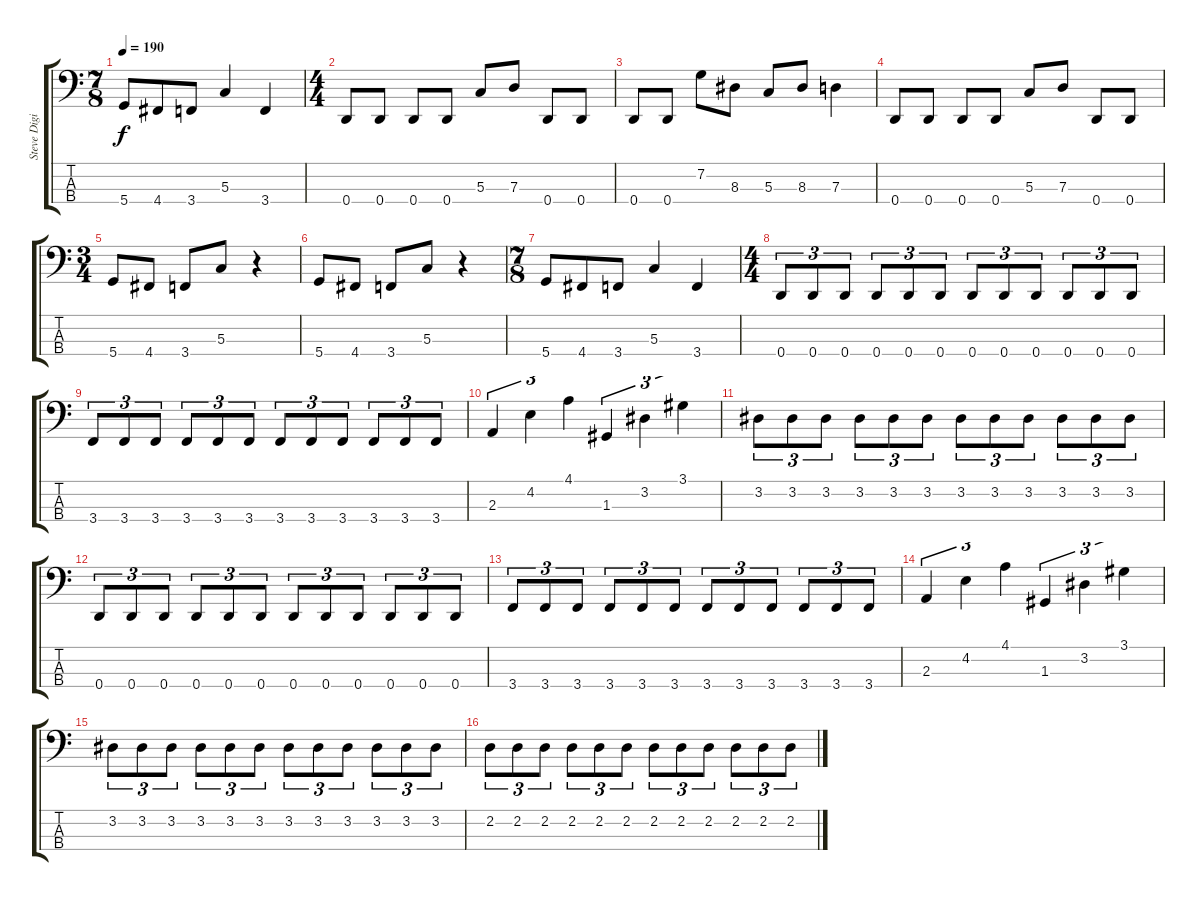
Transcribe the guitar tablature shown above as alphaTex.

\track ("Steve Digiorgio" "Steve Digi") {instrument fretlessbass}
\staff {score tabs}
\tuning (F2 C2 G1 D1) {hide}
\ts (7 8)
\tempo 190
\clef f4
\ks c
5.4.8{dy f} 4.4.8 3.4.8 5.3.4 3.4.4 |
\ts (4 4)
0.4.8 0.4.8 0.4.8 0.4.8 5.3.8 7.3.8 0.4.8 0.4.8 |
0.4.8 0.4.8 7.2.8 8.3.8 5.3.8 8.3.8 7.3.4 |
0.4.8 0.4.8 0.4.8 0.4.8 5.3.8 7.3.8 0.4.8 0.4.8 |
\ts (3 4)
5.4.8 4.4.8 3.4.8 5.3.8 r.4 |
5.4.8 4.4.8 3.4.8 5.3.8 r.4 |
\ts (7 8)
5.4.8 4.4.8 3.4.8 5.3.4 3.4.4 |
\ts (4 4)
0.4.8{tu (3 2)} 0.4.8{tu (3 2)} 0.4.8{tu (3 2)} 0.4.8{tu (3 2)} 0.4.8{tu (3 2)} 0.4.8{tu (3 2)} 0.4.8{tu (3 2)} 0.4.8{tu (3 2)} 0.4.8{tu (3 2)} 0.4.8{tu (3 2)} 0.4.8{tu (3 2)} 0.4.8{tu (3 2)} |
3.4.8{tu (3 2)} 3.4.8{tu (3 2)} 3.4.8{tu (3 2)} 3.4.8{tu (3 2)} 3.4.8{tu (3 2)} 3.4.8{tu (3 2)} 3.4.8{tu (3 2)} 3.4.8{tu (3 2)} 3.4.8{tu (3 2)} 3.4.8{tu (3 2)} 3.4.8{tu (3 2)} 3.4.8{tu (3 2)} |
2.3.4{tu (3 2)} 4.2.4{tu (3 2)} 4.1.4{tu (3 2)} 1.3.4{tu (3 2)} 3.2.4{tu (3 2)} 3.1.4{tu (3 2)} |
3.2.8{tu (3 2)} 3.2.8{tu (3 2)} 3.2.8{tu (3 2)} 3.2.8{tu (3 2)} 3.2.8{tu (3 2)} 3.2.8{tu (3 2)} 3.2.8{tu (3 2)} 3.2.8{tu (3 2)} 3.2.8{tu (3 2)} 3.2.8{tu (3 2)} 3.2.8{tu (3 2)} 3.2.8{tu (3 2)} |
0.4.8{tu (3 2)} 0.4.8{tu (3 2)} 0.4.8{tu (3 2)} 0.4.8{tu (3 2)} 0.4.8{tu (3 2)} 0.4.8{tu (3 2)} 0.4.8{tu (3 2)} 0.4.8{tu (3 2)} 0.4.8{tu (3 2)} 0.4.8{tu (3 2)} 0.4.8{tu (3 2)} 0.4.8{tu (3 2)} |
3.4.8{tu (3 2)} 3.4.8{tu (3 2)} 3.4.8{tu (3 2)} 3.4.8{tu (3 2)} 3.4.8{tu (3 2)} 3.4.8{tu (3 2)} 3.4.8{tu (3 2)} 3.4.8{tu (3 2)} 3.4.8{tu (3 2)} 3.4.8{tu (3 2)} 3.4.8{tu (3 2)} 3.4.8{tu (3 2)} |
2.3.4{tu (3 2)} 4.2.4{tu (3 2)} 4.1.4{tu (3 2)} 1.3.4{tu (3 2)} 3.2.4{tu (3 2)} 3.1.4{tu (3 2)} |
3.2.8{tu (3 2)} 3.2.8{tu (3 2)} 3.2.8{tu (3 2)} 3.2.8{tu (3 2)} 3.2.8{tu (3 2)} 3.2.8{tu (3 2)} 3.2.8{tu (3 2)} 3.2.8{tu (3 2)} 3.2.8{tu (3 2)} 3.2.8{tu (3 2)} 3.2.8{tu (3 2)} 3.2.8{tu (3 2)} |
2.2.8{tu (3 2)} 2.2.8{tu (3 2)} 2.2.8{tu (3 2)} 2.2.8{tu (3 2)} 2.2.8{tu (3 2)} 2.2.8{tu (3 2)} 2.2.8{tu (3 2)} 2.2.8{tu (3 2)} 2.2.8{tu (3 2)} 2.2.8{tu (3 2)} 2.2.8{tu (3 2)} 2.2.8{tu (3 2)}
